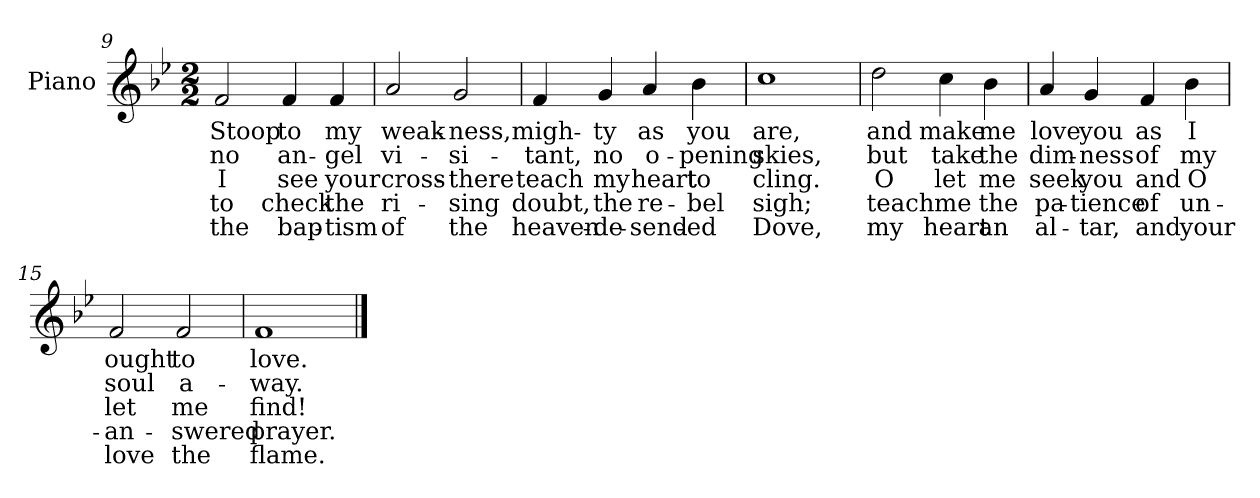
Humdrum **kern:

**kern	**text	**text	**text	**text	**text
*part1	*part1	*part1	*part1	*part1	*part1
*staff1	*staff1	*staff1	*staff1	*staff1	*staff1
*I"Piano	*	*	*	*	*
*I'Pno.	*	*	*	*	*
!!LO:LB:g=z
*clefG2	*	*	*	*	*
*k[b-e-]	*	*	*	*	*
*B-:	*	*	*	*	*
*M2/2	*	*	*	*	*
=9	=9	=9	=9	=9	=9
!	!LO:LY:b:color=#000000	!LO:LY:b:color=#000000	!LO:LY:b:color=#000000	!LO:LY:b:color=#000000	!LO:LY:b:color=#000000
2fi/	Stoop	no	I	to	the
!	!LO:LY:b:color=#000000	!LO:LY:b:color=#000000	!LO:LY:b:color=#000000	!LO:LY:b:color=#000000	!LO:LY:b:color=#000000
4fi/	to	an-	see	check	bap-
!	!LO:LY:b:color=#000000	!LO:LY:b:color=#000000	!LO:LY:b:color=#000000	!LO:LY:b:color=#000000	!LO:LY:b:color=#000000
4fi/	my	-gel	-your	the	tism
=10	=10	=10	=10	=10	=10
!	!LO:LY:b:color=#000000	!LO:LY:b:color=#000000	!LO:LY:b:color=#000000	!LO:LY:b:color=#000000	!LO:LY:b:color=#000000
2ai/	weak-	vi-	cross-	-ri-	-of
!	!LO:LY:b:color=#000000	!LO:LY:b:color=#000000	!LO:LY:b:color=#000000	!LO:LY:b:color=#000000	!LO:LY:b:color=#000000
2gi/	-ness,	-si-	there	sing	the
=11	=11	=11	=11	=11	=11
!	!LO:LY:b:color=#000000	!LO:LY:b:color=#000000	!LO:LY:b:color=#000000	!LO:LY:b:color=#000000	!LO:LY:b:color=#000000
4fi/	migh-	-tant,	teach	doubt,	heaven-
!	!LO:LY:b:color=#000000	!LO:LY:b:color=#000000	!LO:LY:b:color=#000000	!LO:LY:b:color=#000000	!LO:LY:b:color=#000000
4gi/	-ty	no	-my	the	de-
!	!LO:LY:b:color=#000000	!LO:LY:b:color=#000000	!LO:LY:b:color=#000000	!LO:LY:b:color=#000000	!LO:LY:b:color=#000000
4ai/	as	o-	-heart	re-	-send-
!	!LO:LY:b:color=#000000	!LO:LY:b:color=#000000	!LO:LY:b:color=#000000	!LO:LY:b:color=#000000	!LO:LY:b:color=#000000
4b-i\	you	-pening	-to	bel	ed
=12	=12	=12	=12	=12	=12
!	!LO:LY:b:color=#000000	!LO:LY:b:color=#000000	!LO:LY:b:color=#000000	!LO:LY:b:color=#000000	!LO:LY:b:color=#000000
1cci	are,	skies,	cling.	sigh;	Dove,
!!LO:LB:g=z
=13	=13	=13	=13	=13	=13
!	!LO:LY:b:color=#000000	!LO:LY:b:color=#000000	!LO:LY:b:color=#000000	!LO:LY:b:color=#000000	!LO:LY:b:color=#000000
2ddi\	and	but	O	teach	my
!	!LO:LY:b:color=#000000	!LO:LY:b:color=#000000	!LO:LY:b:color=#000000	!LO:LY:b:color=#000000	!LO:LY:b:color=#000000
4cci\	make	take	let	me	heart
!	!LO:LY:b:color=#000000	!LO:LY:b:color=#000000	!LO:LY:b:color=#000000	!LO:LY:b:color=#000000	!LO:LY:b:color=#000000
4b-i\	me	the	me	the	an
=14	=14	=14	=14	=14	=14
!	!LO:LY:b:color=#000000	!LO:LY:b:color=#000000	!LO:LY:b:color=#000000	!LO:LY:b:color=#000000	!LO:LY:b:color=#000000
4ai/	love	dim-	seek	pa-	-al-
!	!LO:LY:b:color=#000000	!LO:LY:b:color=#000000	!LO:LY:b:color=#000000	!LO:LY:b:color=#000000	!LO:LY:b:color=#000000
4gi/	you	-ness	you	tience	-tar,
!	!LO:LY:b:color=#000000	!LO:LY:b:color=#000000	!LO:LY:b:color=#000000	!LO:LY:b:color=#000000	!LO:LY:b:color=#000000
4fi/	as	of	and	of	and
!	!LO:LY:b:color=#000000	!LO:LY:b:color=#000000	!LO:LY:b:color=#000000	!LO:LY:b:color=#000000	!LO:LY:b:color=#000000
4b-i\	I	my	O	un-	-your
=15	=15	=15	=15	=15	=15
!	!LO:LY:b:color=#000000	!LO:LY:b:color=#000000	!LO:LY:b:color=#000000	!LO:LY:b:color=#000000	!LO:LY:b:color=#000000
2fi/	ought	soul	let	an-	-love
!	!LO:LY:b:color=#000000	!LO:LY:b:color=#000000	!LO:LY:b:color=#000000	!LO:LY:b:color=#000000	!LO:LY:b:color=#000000
2fi/	to	a-	me	swered	the
=16	=16	=16	=16	=16	=16
!	!LO:LY:b:color=#000000	!LO:LY:b:color=#000000	!LO:LY:b:color=#000000	!LO:LY:b:color=#000000	!LO:LY:b:color=#000000
1fi	love.	-way.	find!	prayer.	flame.
==	==	==	==	==	==
*-	*-	*-	*-	*-	*-
